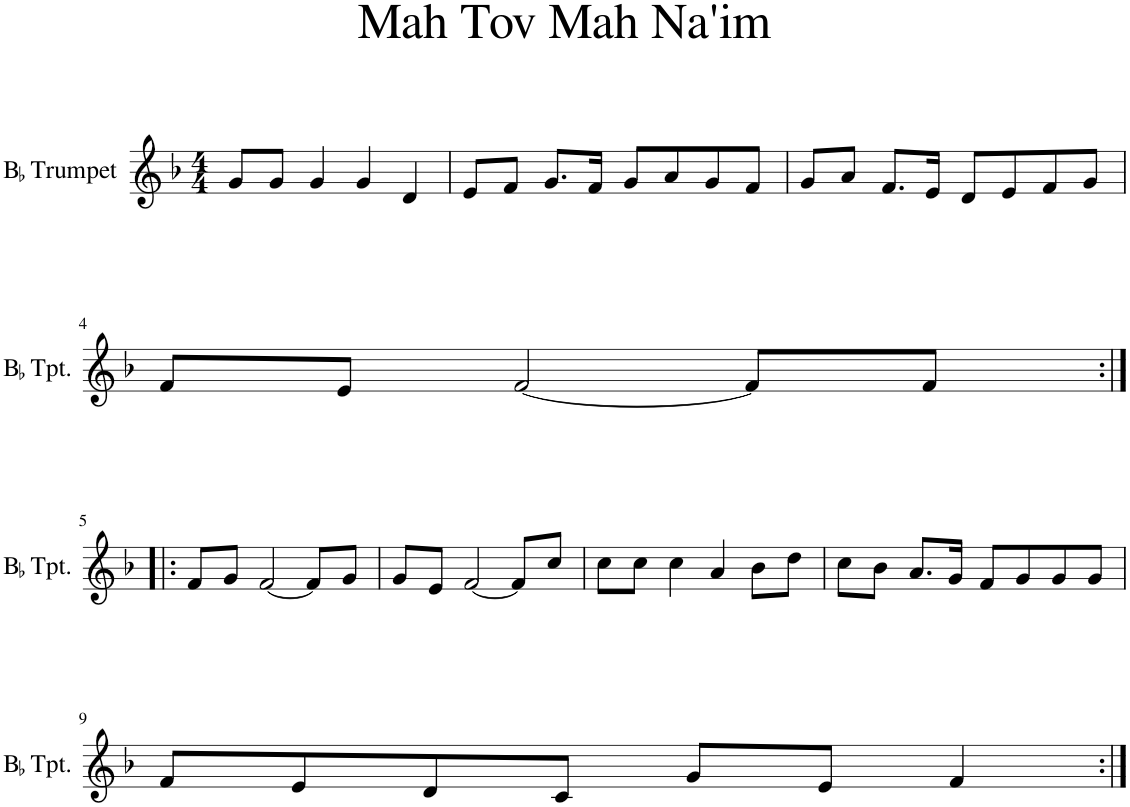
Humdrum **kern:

**kern
*part1
*staff1
*I"BaccidentalFlat Trumpet
*I'BaccidentalFlat Tpt.
*clefG2
*Trd1c2
*k[b-]
*M4/4
=1
8g/L
8g/J
4g/
4g/
4d/
=2
8e/L
8f/J
8.g/L
16f/Jk
8g/L
8a/
8g/
8f/J
=3
8g/L
8a/J
8.f/L
16e/Jk
8d/L
8e/
8f/
8g/J
!!LO:LB:g=z
=4
8f/L
8e/J
[2f/
8f/L]
8f/J
!!LO:LB:g=z
=5:|!|:
8f/L
8g/J
[2f/
8f/L]
8g/J
=6
8g/L
8e/J
[2f/
8f/L]
8cc/J
=7
8cc\L
8cc\J
4cc\
4a/
8b-\L
8dd\J
=8
8cc\L
8b-\J
8.a/L
16g/Jk
8f/L
8g/
8g/
8g/J
!!LO:LB:g=z
=9
8f/L
8e/
8d/
8c/J
8g/L
8e/J
4f/
=:|!
*-
